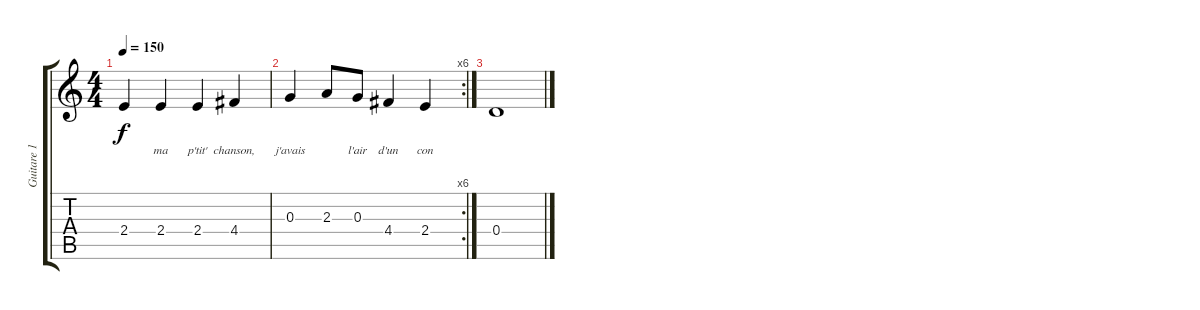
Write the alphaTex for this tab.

\track ("Guitare 1" "Guitare 1") {instrument acousticguitarnylon}
\staff {score tabs}
\tuning (E4 B3 G3 D3 A2 E2) {hide}
\ts (4 4)
\tempo 150
\clef g2
\ks c
2.4.4{lyrics (0 "") lyrics (1 "") lyrics (2 "") lyrics (3 "") lyrics (4 "") dy f} 2.4.4{lyrics (0 "ma") lyrics (1 "") lyrics (2 "") lyrics (3 "") lyrics (4 "")} 2.4.4{lyrics (0 "p'tit'") lyrics (1 "") lyrics (2 "") lyrics (3 "") lyrics (4 "")} 4.4.4{lyrics (0 "chanson,") lyrics (1 "") lyrics (2 "") lyrics (3 "") lyrics (4 "")} |
\rc 6
0.3.4{lyrics (0 "j'avais") lyrics (1 "") lyrics (2 "") lyrics (3 "") lyrics (4 "")} 2.3.8{lyrics (0 "") lyrics (1 "") lyrics (2 "") lyrics (3 "") lyrics (4 "")} 0.3.8{lyrics (0 "l'air") lyrics (1 "") lyrics (2 "") lyrics (3 "") lyrics (4 "")} 4.4.4{lyrics (0 "d'un") lyrics (1 "") lyrics (2 "") lyrics (3 "") lyrics (4 "")} 2.4.4{lyrics (0 "con") lyrics (1 "") lyrics (2 "") lyrics (3 "") lyrics (4 "")} |
0.4.1
